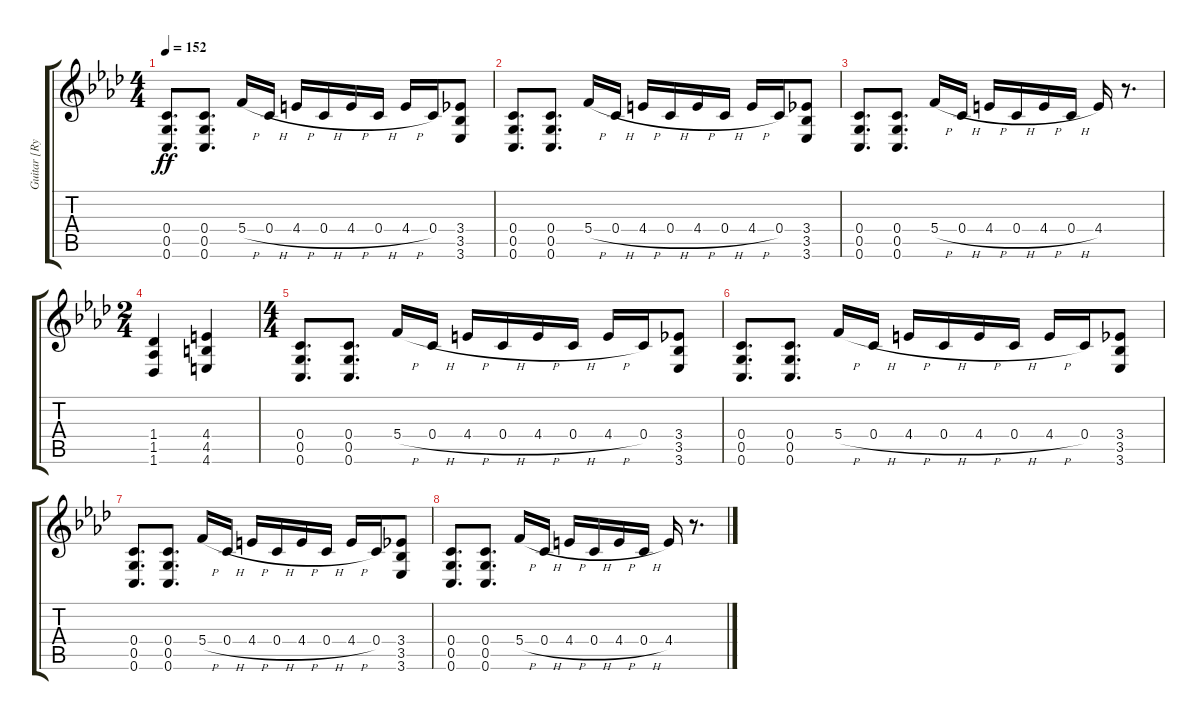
\track ("Guitar [Ryan Primrack]" "Guitar [Ry") {instrument distortionguitar}
\staff {score tabs}
\tuning (D4 A3 F3 C3 G2 C2) {hide}
\ts (4 4)
\tempo 152
\clef g2
\ks fminor
(0.4 0.5 0.6).8{d dy ff} (0.4 0.5 0.6).8{d} 5.4{h}.16 0.4{h}.16 4.4{h}.16 0.4{h}.16 4.4{h}.16 0.4{h}.16 4.4{h}.16 0.4.16 (3.4 3.5 3.6).8 |
(0.4 0.5 0.6).8{d} (0.4 0.5 0.6).8{d} 5.4{h}.16 0.4{h}.16 4.4{h}.16 0.4{h}.16 4.4{h}.16 0.4{h}.16 4.4{h}.16 0.4.16 (3.4 3.5 3.6).8 |
(0.4 0.5 0.6).8{d} (0.4 0.5 0.6).8{d} 5.4{h}.16 0.4{h}.16 4.4{h}.16 0.4{h}.16 4.4{h}.16 0.4{h}.16 4.4.16 r.8{d} |
\ts (2 4)
(1.4 1.5 1.6).4 (4.4 4.5 4.6).4 |
\ts (4 4)
(0.4 0.5 0.6).8{d} (0.4 0.5 0.6).8{d} 5.4{h}.16 0.4{h}.16 4.4{h}.16 0.4{h}.16 4.4{h}.16 0.4{h}.16 4.4{h}.16 0.4.16 (3.4 3.5 3.6).8 |
(0.4 0.5 0.6).8{d} (0.4 0.5 0.6).8{d} 5.4{h}.16 0.4{h}.16 4.4{h}.16 0.4{h}.16 4.4{h}.16 0.4{h}.16 4.4{h}.16 0.4.16 (3.4 3.5 3.6).8 |
(0.4 0.5 0.6).8{d} (0.4 0.5 0.6).8{d} 5.4{h}.16 0.4{h}.16 4.4{h}.16 0.4{h}.16 4.4{h}.16 0.4{h}.16 4.4{h}.16 0.4.16 (3.4 3.5 3.6).8 |
(0.4 0.5 0.6).8{d} (0.4 0.5 0.6).8{d} 5.4{h}.16 0.4{h}.16 4.4{h}.16 0.4{h}.16 4.4{h}.16 0.4{h}.16 4.4.16 r.8{d}
